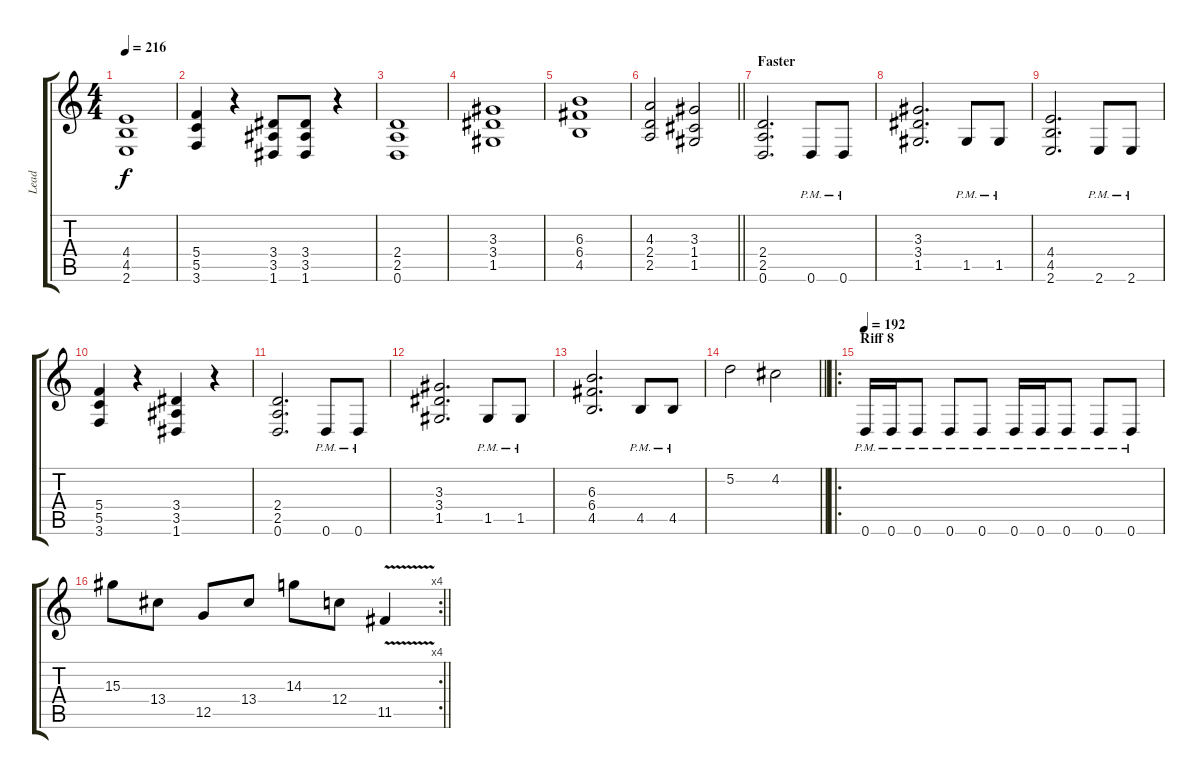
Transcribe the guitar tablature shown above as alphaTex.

\track ("Lead" "Lead") {instrument distortionguitar}
\staff {score tabs}
\tuning (D4 A3 F3 C3 G2 D2) {hide}
\ts (4 4)
\tempo 216
\clef g2
\ks c
(4.4 4.5 2.6).1{dy f} |
(5.4 5.5 3.6).4 r.4 (3.4 3.5 1.6).8 (3.4 3.5 1.6).8 r.4 |
(2.4 2.5 0.6).1 |
(3.3 3.4 1.5).1 |
(6.3 6.4 4.5).1 |
\barLineRight lightlight
(4.3 2.4 2.5).2 (3.3 1.4 1.5).2 |
\section ("" "Faster")
(2.4 2.5 0.6).2{d} 0.6{pm}.8 0.6{pm}.8 |
(3.3 3.4 1.5).2{d} 1.5{pm}.8 1.5{pm}.8 |
(4.4 4.5 2.6).2{d} 2.6{pm}.8 2.6{pm}.8 |
(5.4 5.5 3.6).4 r.4 (3.4 3.5 1.6).4 r.4 |
(2.4 2.5 0.6).2{d} 0.6{pm}.8 0.6{pm}.8 |
(3.3 3.4 1.5).2{d} 1.5{pm}.8 1.5{pm}.8 |
(6.3 6.4 4.5).2{d} 4.5{pm}.8 4.5{pm}.8 |
\barLineRight lightlight
5.2.2 4.2.2 |
\ro
\section ("" "Riff 8")
\tempo 192
0.6{pm}.16 0.6{pm}.16 0.6{pm}.8 0.6{pm}.8 0.6{pm}.8 0.6{pm}.16 0.6{pm}.16 0.6{pm}.8 0.6{pm}.8 0.6{pm}.8 |
\rc 4
\barLineRight lightlight
15.3.8 13.4.8 12.5.8 13.4.8 14.3.8 12.4.8 11.5{v}.4
